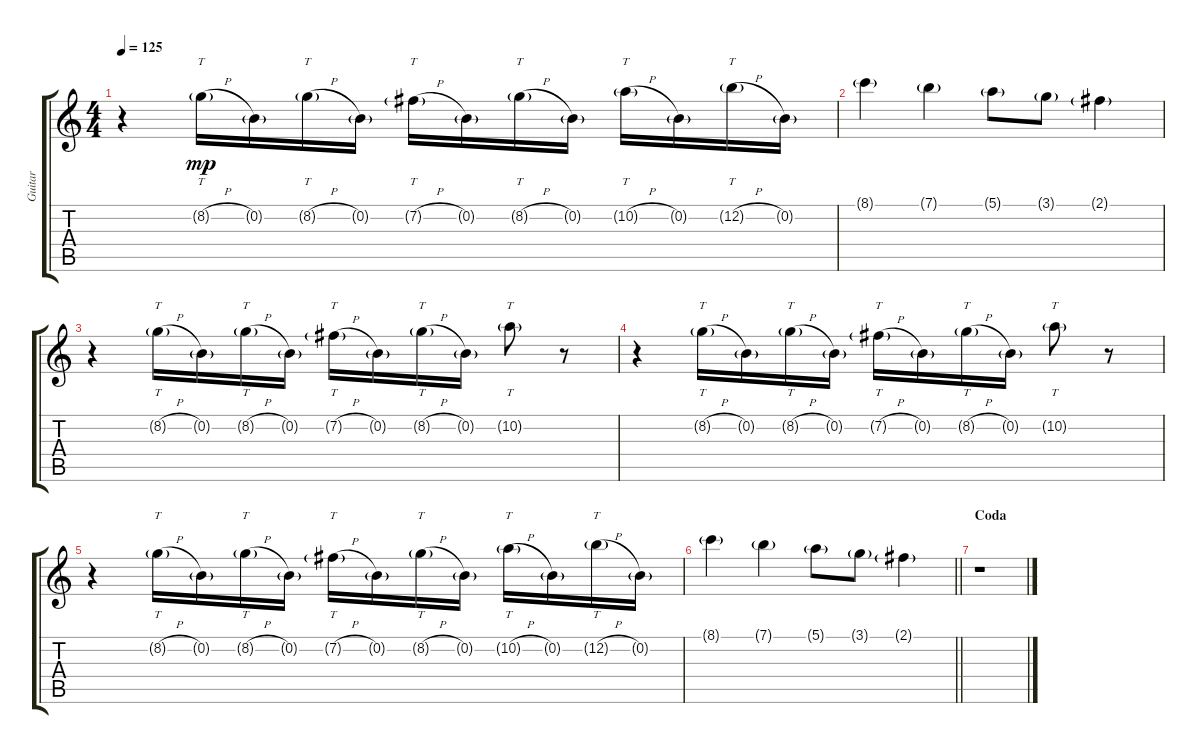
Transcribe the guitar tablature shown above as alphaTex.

\track ("Guitar " "Guitar ") {instrument distortionguitar}
\staff {score tabs}
\tuning (E4 B3 G3 D3 A2 E2) {hide}
\ts (4 4)
\tempo 125
\clef g2
\ks c
r.4{dy mp} 8.2{h g}.16{tt} 0.2{g}.16 8.2{h g}.16{tt} 0.2{g}.16 7.2{h g}.16{tt} 0.2{g}.16 8.2{h g}.16{tt} 0.2{g}.16 10.2{h g}.16{tt} 0.2{g}.16 12.2{h g}.16{tt} 0.2{g}.16 |
8.1{g}.4 7.1{g}.4 5.1{g}.8 3.1{g}.8 2.1{g}.4 |
r.4 8.2{h g}.16{tt} 0.2{g}.16 8.2{h g}.16{tt} 0.2{g}.16 7.2{h g}.16{tt} 0.2{g}.16 8.2{h g}.16{tt} 0.2{g}.16 10.2{g}.8{tt} r.8 |
r.4 8.2{h g}.16{tt} 0.2{g}.16 8.2{h g}.16{tt} 0.2{g}.16 7.2{h g}.16{tt} 0.2{g}.16 8.2{h g}.16{tt} 0.2{g}.16 10.2{g}.8{tt} r.8 |
r.4 8.2{h g}.16{tt} 0.2{g}.16 8.2{h g}.16{tt} 0.2{g}.16 7.2{h g}.16{tt} 0.2{g}.16 8.2{h g}.16{tt} 0.2{g}.16 10.2{h g}.16{tt} 0.2{g}.16 12.2{h g}.16{tt} 0.2{g}.16 |
\barLineRight lightlight
8.1{g}.4 7.1{g}.4 5.1{g}.8 3.1{g}.8 2.1{g}.4 |
\section ("" "Coda")
r.1
